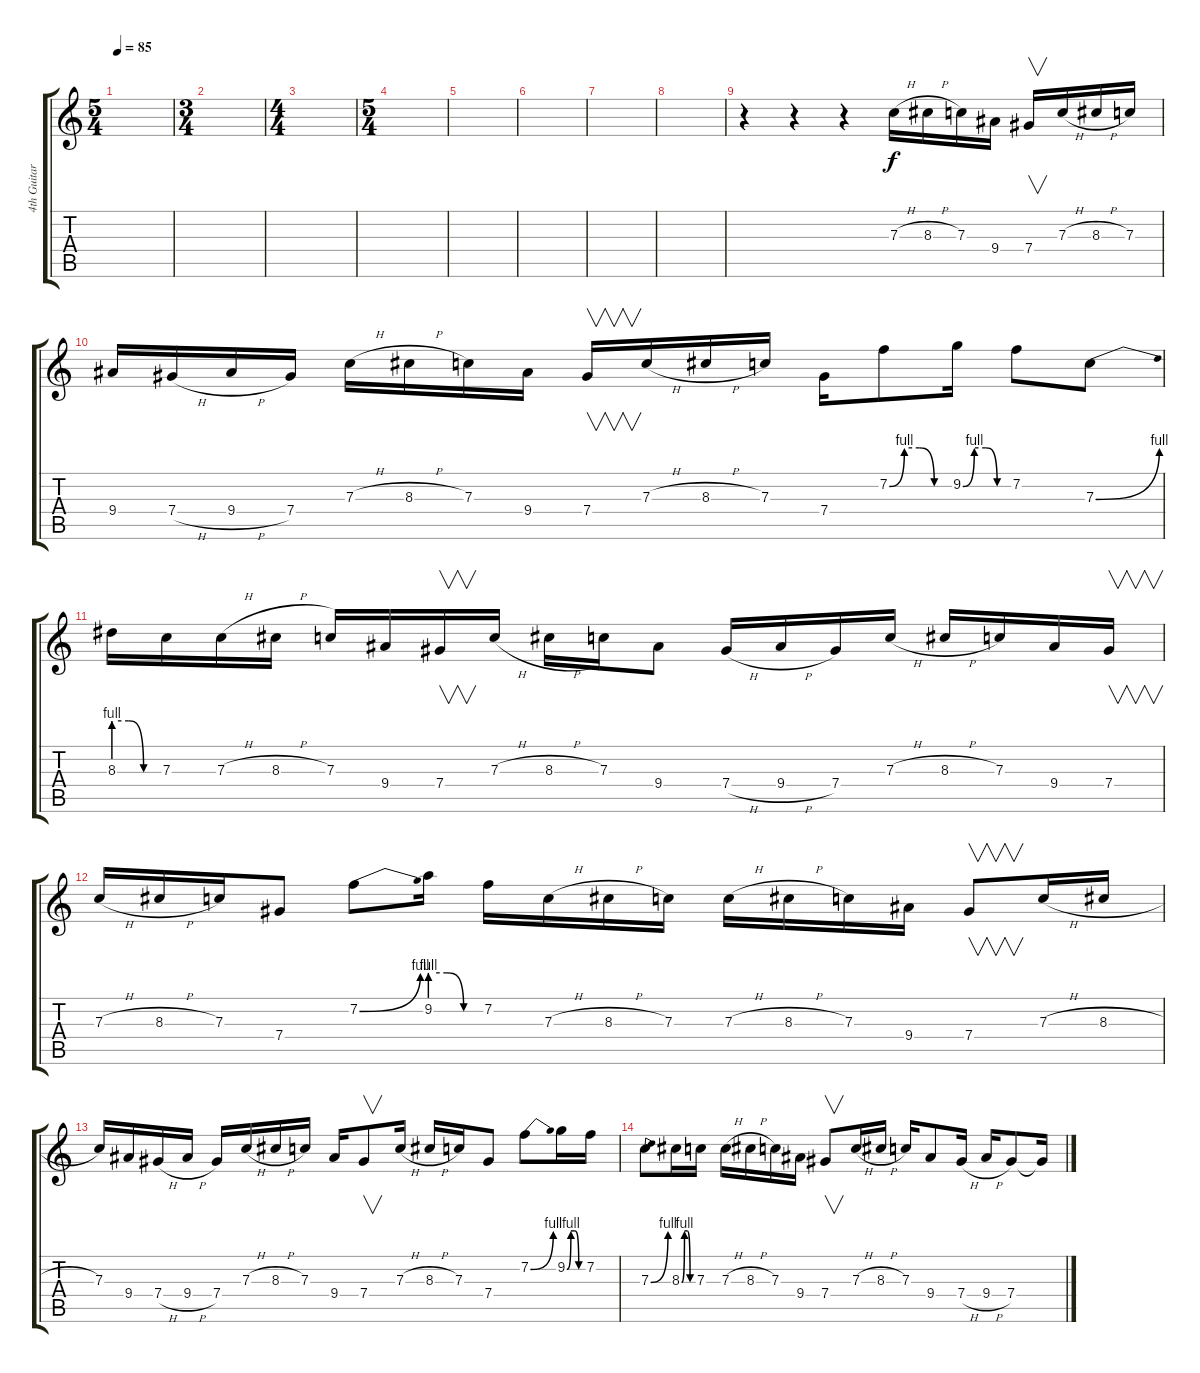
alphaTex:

\track ("4th Guitar" "4th Guitar") {instrument distortionguitar}
\staff {score tabs}
\tuning (Eb4 Bb3 F3 Db3 Ab2 D2) {hide}
\ts (5 4)
\tempo 85
\clef g2
\ks c
|
\ts (3 4)
|
\ts (4 4)
|
\ts (5 4)
|
|
|
|
|
r.4 r.4 r.4 7.3{h}.16 8.3{h}.16 7.3.16 9.4.16 7.4.16{v} 7.3{h}.16 8.3{h}.16 7.3.16 |
9.4.16 7.4{h}.16 9.4{h}.16 7.4.16 7.3{h}.16 8.3{h}.16 7.3.16 9.4.16 7.4.16{v} 7.3{h}.16 8.3{h}.16 7.3.16 7.4.16 7.2{be (custom 0 0 15 4 30 4 45 0 60 0)}.8 9.2{be (custom 0 0 15 4 30 4 45 0 60 0)}.16 7.2.8 7.3{be (bend 0 0 60 4)}.8 |
8.3{be (custom 0 4 20 4 40 0 60 0)}.16 7.3.16 7.3{h}.16 8.3{h}.16 7.3.16 9.4.16 7.4.16{v} 7.3{h}.16 8.3{h}.16 7.3.16 9.4.8 7.4{h}.16 9.4{h}.16 7.4.16 7.3{h}.16 8.3{h}.16 7.3.16 9.4.16 7.4.16{v} |
7.3{h}.16 8.3{h}.16 7.3.16 7.4.8 7.2{be (bend 0 0 60 4)}.8 9.2{be (custom 0 4 20 4 40 0 60 0)}.16 7.2.16 7.3{h}.16 8.3{h}.16 7.3.16 7.3{h}.16 8.3{h}.16 7.3.16 9.4.16 7.4.8{v} 7.3{h}.16 8.3{h}.16 |
7.3.16 9.4.16 7.4{h}.16 9.4{h}.16 7.4.16 7.3{h}.16 8.3{h}.16 7.3.16 9.4.16 7.4.8{v} 7.3{h}.16 8.3{h}.16 7.3.16 7.4.8 7.2{be (bend 0 0 60 4)}.8 9.2{be (custom 0 0 15 4 30 4 45 0 60 0)}.16 7.2.16 |
7.3{be (bend 0 0 60 4)}.8 8.3{be (custom 0 0 15 4 30 4 45 0 60 0)}.16 7.3.16 7.3{h}.16 8.3{h}.16 7.3.16 9.4.16 7.4.8{v} 7.3{h}.16 8.3{h}.16 7.3.16 9.4.8 7.4{h}.16 9.4{h}.16 7.4.8 7.4{t}.16
